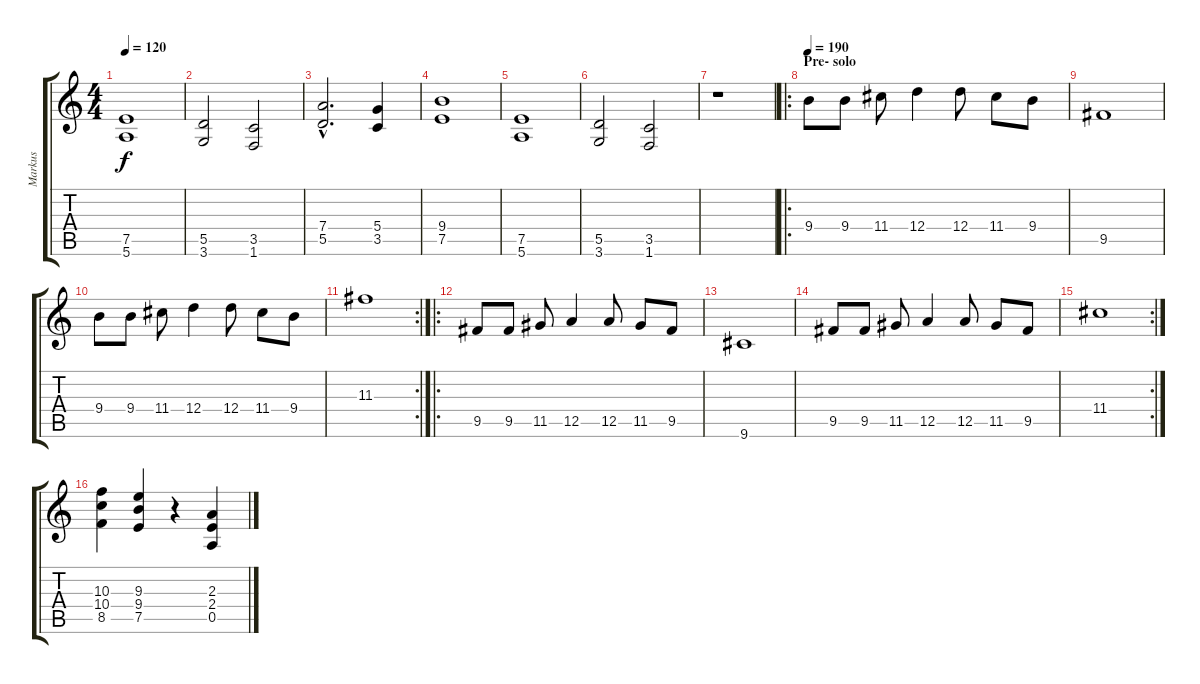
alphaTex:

\track ("Markus" "Markus") {instrument distortionguitar}
\staff {score tabs}
\tuning (E4 B3 G3 D3 A2 E2) {hide}
\ts (4 4)
\tempo 120
\clef g2
\ks c
(7.5 5.6).1{dy f} |
(5.5 3.6).2 (3.5 1.6).2 |
(7.4{hac} 5.5{hac}).2{d} (5.4 3.5).4 |
(9.4 7.5).1 |
(7.5 5.6).1 |
(5.5 3.6).2 (3.5 1.6).2 |
r.1 |
\ro
\section ("" "Pre- solo")
\tempo 190
9.4.8 9.4.8 11.4.8 12.4.4 12.4.8 11.4.8 9.4.8 |
9.5.1 |
9.4.8 9.4.8 11.4.8 12.4.4 12.4.8 11.4.8 9.4.8 |
\rc 2
11.3.1 |
\ro
9.5.8 9.5.8 11.5.8 12.5.4 12.5.8 11.5.8 9.5.8 |
9.6.1 |
9.5.8 9.5.8 11.5.8 12.5.4 12.5.8 11.5.8 9.5.8 |
\rc 2
11.4.1 |
(10.3 10.4 8.5).4 (9.3 9.4 7.5).4 r.4 (2.3 2.4 0.5).4
